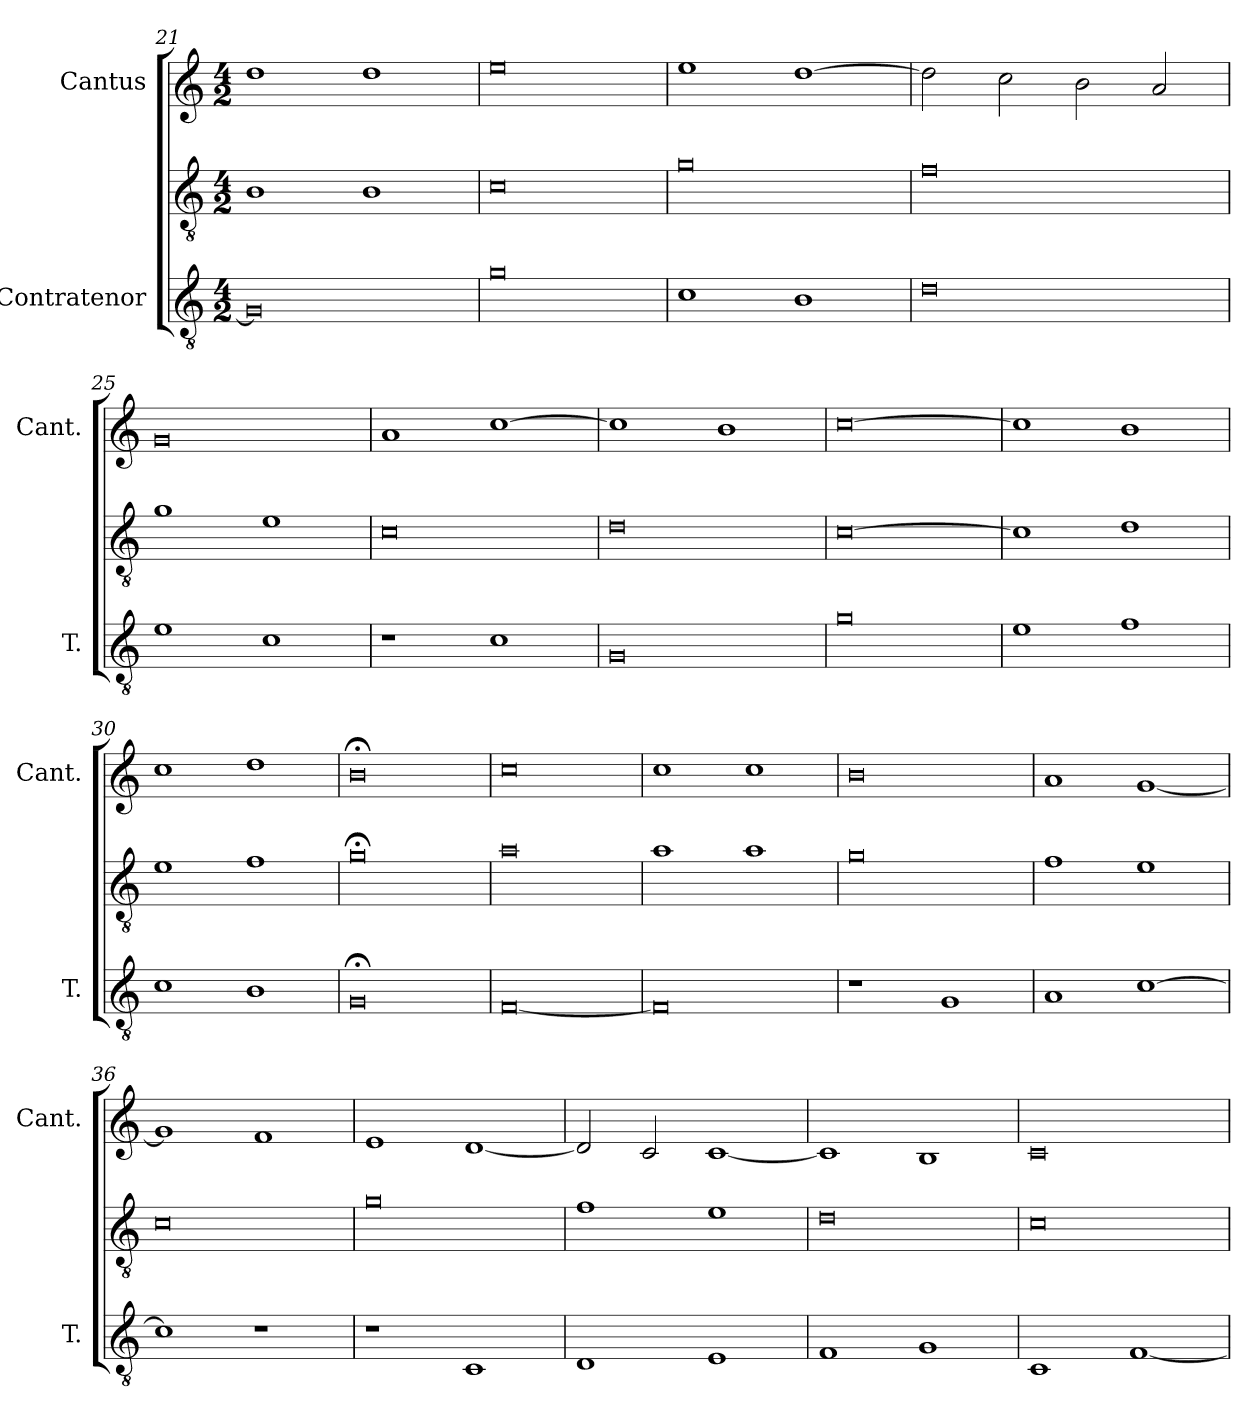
**kern	**kern	**kern
*part3	*part2	*part1
*staff3	*staff2	*staff1
*I"Contratenor	*	*I"Cantus
*I'T.	*	*I'Cant.
*clefGv2	*clefGv2	*clefG2
*ITrd7c12	*ITrd7c12	*
*k[]	*k[]	*k[]
*C:	*C:	*C:
*M4/2	*M4/2	*M4/2
=21	=21	=21
0GG/]	1BB\	1dd\
.	1BB\	1dd\
=22	=22	=22
0G\	0C\	0ee\
=23	=23	=23
1C\	0G\	1ee\
1BB\	.	[1dd\
=24	=24	=24
0D\	0F\	2dd\]
.	.	2cc\
.	.	2b\
.	.	2a/
=25	=25	=25
1E\	1G\	0g/
1C\	1E\	.
=26	=26	=26
1r	0C\	1a/
1C\	.	[1cc\
=27	=27	=27
0GG/	0D\	1cc\]
.	.	1b\
=28	=28	=28
0G\	[0C\	[0cc\
=29	=29	=29
1E\	1C\]	1cc\]
1F\	1D\	1b\
=30	=30	=30
1C\	1E\	1cc\
1BB\	1F\	1dd\
=31	=31	=31
0GG;</	0G;<\	0b;<\
=32	=32	=32
[0FF/	0A\	0cc\
=33	=33	=33
0FF/]	1A\	1cc\
.	1A\	1cc\
=34	=34	=34
1r	0G\	0b\
1GG/	.	.
=35	=35	=35
1AA/	1F\	1a/
[1C\	1E\	[1g/
=36	=36	=36
1C\]	0C\	1g/]
1r	.	1f/
=37	=37	=37
1r	0G\	1e/
1CC/	.	[1d/
=38	=38	=38
1DD/	1F\	2d/]
.	.	2c/
1EE/	1E\	[1c/
=39	=39	=39
1FF/	0D\	1c/]
1GG/	.	1B/
=40	=40	=40
1CC/	0C\	0c/
[1FF/	.	.
=	=	=
*-	*-	*-
